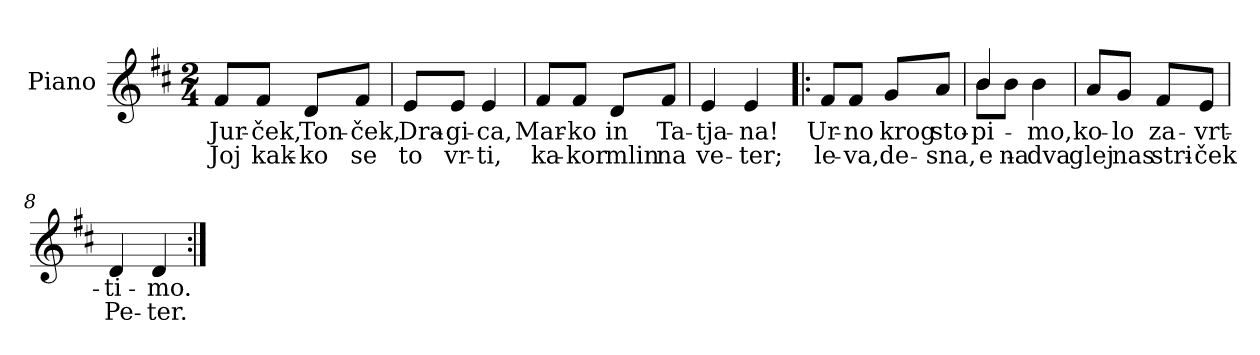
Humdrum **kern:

**kern	**text	**text
*part1	*part1	*part1
*staff1	*staff1	*staff1
*I"Piano	*	*
*I'Pno.	*	*
*clefG2	*	*
*k[f#c#]	*	*
*M2/4	*	*
=1	=1	=1
!	!LO:LY:b	!LO:LY:b
8f#/L	Jur-	Joj
!	!LO:LY:b	!LO:LY:b
8f#/J	-ček,	kak-
!	!LO:LY:b	!LO:LY:b
8d/L	Ton-	-ko
!	!LO:LY:b	!LO:LY:b
8f#/J	-ček,	se
=2	=2	=2
!	!LO:LY:b	!LO:LY:b
8e/L	Dra-	to
!	!LO:LY:b	!LO:LY:b
8e/J	-gi-	vr-
!	!LO:LY:b	!LO:LY:b
4e/	-ca,	-ti,
=3	=3	=3
!	!LO:LY:b	!LO:LY:b
8f#/L	Mar-	ka-
!	!LO:LY:b	!LO:LY:b
8f#/J	-ko	-kor
!	!LO:LY:b	!LO:LY:b
8d/L	in	mlin
!	!LO:LY:b	!LO:LY:b
8f#/J	Ta-	na
=4	=4	=4
!	!LO:LY:b	!LO:LY:b
4e/	-tja-	ve-
!	!LO:LY:b	!LO:LY:b
4e/	-na!	-ter;
=5!|:	=5!|:	=5!|:
!	!LO:LY:b	!LO:LY:b
8f#/L	Ur-	le-
!	!LO:LY:b	!LO:LY:b
8f#/J	-no	-va,
!	!LO:LY:b	!LO:LY:b
8g/L	krog	de-
!	!LO:LY:b	!LO:LY:b
8a/J	sto-	-sna,
!!LO:LB:g=z
=6	=6	=6
!	!LO:LY:b	!LO:LY:b
*^	*	*
4b/	8b\L	pi-	e-
!	!	!	!LO:LY:b
.	8b\J	.	na
!	!	!LO:LY:b	!LO:LY:b
4b\	4ryy	-mo,	dva
=7	=7	=7	=7
!	!	!LO:LY:b	!LO:LY:b
*v	*v	*	*
8a/L	ko-	glej
!	!LO:LY:b	!LO:LY:b
8g/J	-lo	nas
!	!LO:LY:b	!LO:LY:b
8f#/L	za-	stri-
!	!LO:LY:b	!LO:LY:b
8e/J	-vrt-	-ček
=8	=8	=8
!	!LO:LY:b	!LO:LY:b
4d/	-ti-	Pe-
!	!LO:LY:b	!LO:LY:b
4d/	-mo.	-ter.
=:|!	=:|!	=:|!
*-	*-	*-
